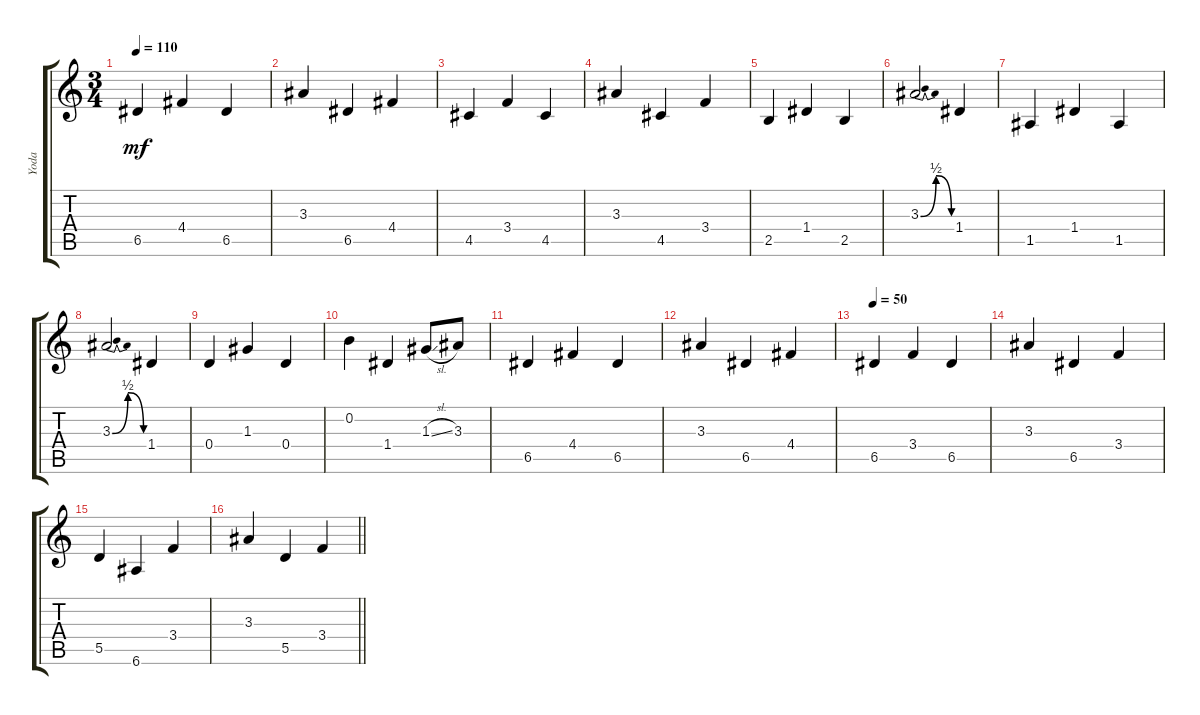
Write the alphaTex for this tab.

\track ("Yoda" "Yoda") {instrument acousticguitarnylon}
\staff {score tabs}
\tuning (E4 B3 G3 D3 A2 E2) {hide}
\ts (3 4)
\tempo 110
\clef g2
\ks c
6.5.4{dy mf} 4.4.4 6.5.4 |
3.3.4 6.5.4 4.4.4 |
4.5.4 3.4.4 4.5.4 |
3.3.4 4.5.4 3.4.4 |
2.5.4 1.4.4 2.5.4 |
3.3{be (bendrelease 0 0 30 2 30 2 60 0)}.2 1.4.4 |
1.5.4 1.4.4 1.5.4 |
3.3{be (bendrelease 0 0 30 2 30 2 60 0)}.2 1.4.4 |
0.4.4 1.3.4 0.4.4 |
0.2.4 1.4.4 1.3{sl}.8 3.3.8 |
6.5.4 4.4.4 6.5.4 |
3.3.4 6.5.4 4.4.4 |
\tempo 50
6.5.4 3.4.4 6.5.4 |
3.3.4 6.5.4 3.4.4 |
5.5.4 6.6.4 3.4.4 |
\barLineRight lightlight
3.3.4 5.5.4 3.4.4
